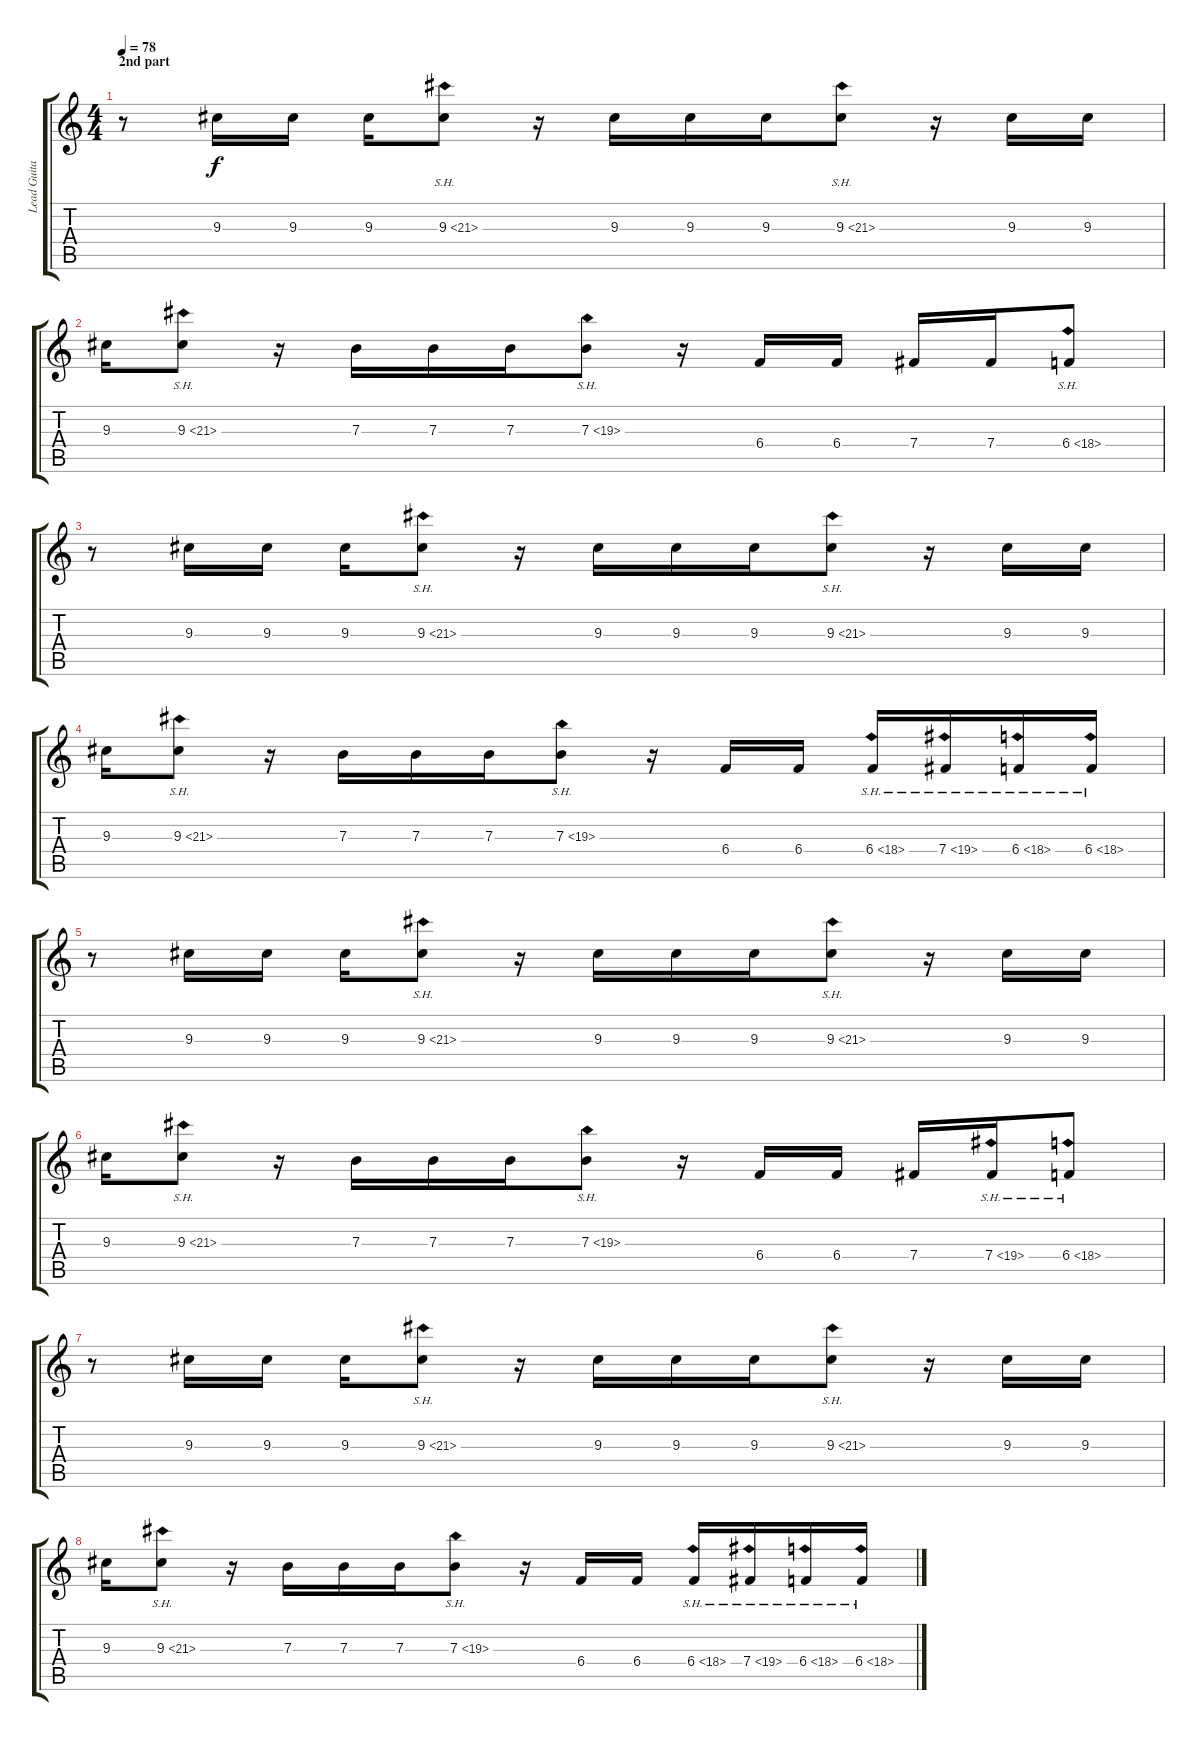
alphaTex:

\track ("Lead Guitar w/Wah" "Lead Guita") {instrument distortionguitar}
\staff {score tabs}
\tuning (Db4 Ab3 E3 B2 Gb2 Db2) {hide}
\ts (4 4)
\section ("" "2nd part")
\tempo 78
\clef g2
\ks c
r.8{dy f volume 13} 9.3.16 9.3.16 9.3.16 9.3{sh 12}.8 r.16 9.3.16 9.3.16 9.3.16 9.3{sh 12}.8 r.16 9.3.16 9.3.16 |
9.3.16 9.3{sh 12}.8 r.16 7.3.16 7.3.16 7.3.16 7.3{sh 12}.8 r.16 6.4.16 6.4.16 7.4.16 7.4.16 6.4{sh 12}.8 |
r.8 9.3.16 9.3.16 9.3.16 9.3{sh 12}.8 r.16 9.3.16 9.3.16 9.3.16 9.3{sh 12}.8 r.16 9.3.16 9.3.16 |
9.3.16 9.3{sh 12}.8 r.16 7.3.16 7.3.16 7.3.16 7.3{sh 12}.8 r.16 6.4.16 6.4.16 6.4{sh 12}.16 7.4{sh 12}.16 6.4{sh 12}.16 6.4{sh 12}.16 |
r.8 9.3.16 9.3.16 9.3.16 9.3{sh 12}.8 r.16 9.3.16 9.3.16 9.3.16 9.3{sh 12}.8 r.16 9.3.16 9.3.16 |
9.3.16 9.3{sh 12}.8 r.16 7.3.16 7.3.16 7.3.16 7.3{sh 12}.8 r.16 6.4.16 6.4.16 7.4.16 7.4{sh 12}.16 6.4{sh 12}.8 |
r.8 9.3.16 9.3.16 9.3.16 9.3{sh 12}.8 r.16 9.3.16 9.3.16 9.3.16 9.3{sh 12}.8 r.16 9.3.16 9.3.16 |
9.3.16 9.3{sh 12}.8 r.16 7.3.16 7.3.16 7.3.16 7.3{sh 12}.8 r.16 6.4.16 6.4.16 6.4{sh 12}.16 7.4{sh 12}.16 6.4{sh 12}.16 6.4{sh 12}.16
